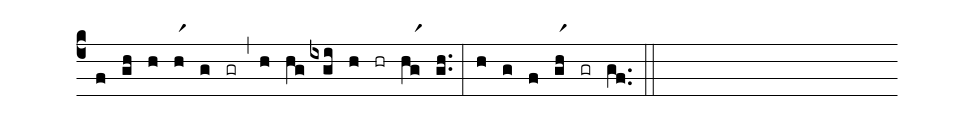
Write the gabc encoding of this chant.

%%
(c4)
(f) (gh)
(h) (hr1) (g) (gr) (,)
(h) (hg) (ixgi) (h) (hr) (hgr1) (g.h.) (:)
(h) (g) (f) (ghr1) (gr) (gf..) (::)
